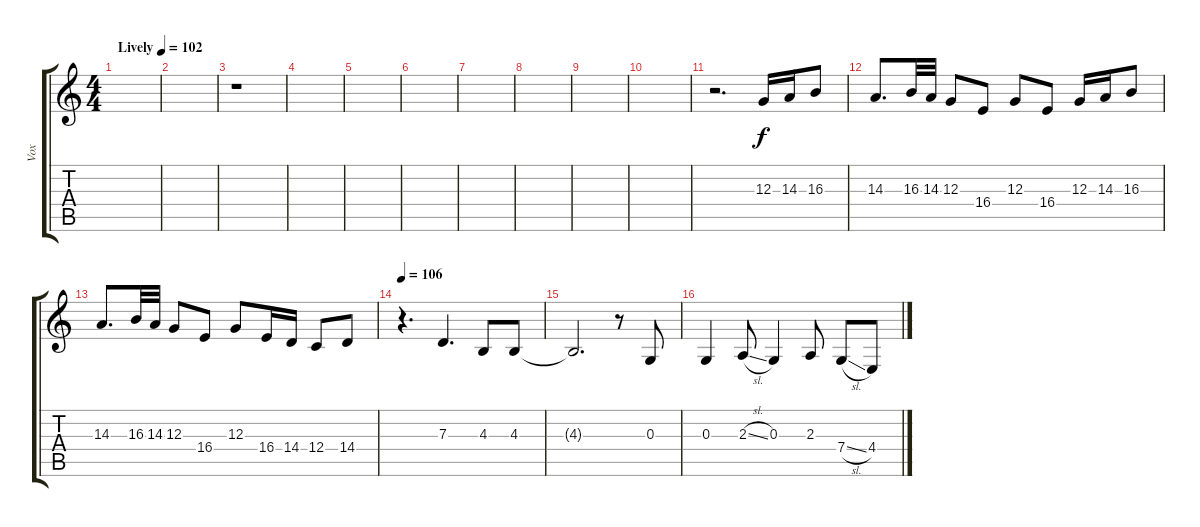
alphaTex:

\track ("Vox" "Vox") {instrument lead2sawtooth}
\staff {score tabs}
\tuning (E4 C4 G3 C3 G2 C2) {hide}
\ts (4 4)
\tempo (102 "Lively")
\clef g2
\ks c
|
|
r.1 |
|
|
|
|
|
|
|
r.2{d} 12.3.16 14.3.16 16.3.8 |
14.3.8{d} 16.3.32 14.3.32 12.3.8 16.4.8 12.3.8 16.4.8 12.3.16 14.3.16 16.3.8 |
14.3.8{d} 16.3.32 14.3.32 12.3.8 16.4.8 12.3.8 16.4.16 14.4.16 12.4.8 14.4.8 |
\tempo 106
r.4{d} 7.3.4{d} 4.3.8 4.3.8 |
4.3{t}.2{d} r.8 0.3.8 |
0.3.4 2.3{sl}.8 0.3.4 2.3.8 7.4{sl}.8 4.4.8
